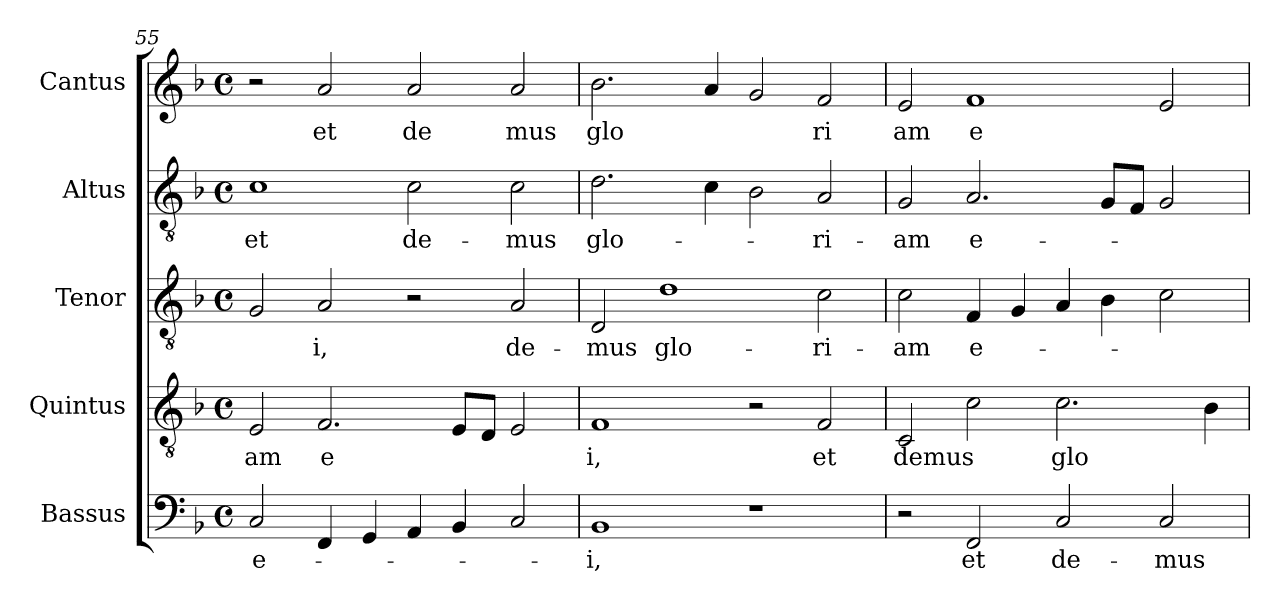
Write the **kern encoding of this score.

**kern	**text	**kern	**text	**kern	**text	**kern	**text	**kern	**text
*part5	*part5	*part4	*part4	*part3	*part3	*part2	*part2	*part1	*part1
*staff5	*staff5	*staff4	*staff4	*staff3	*staff3	*staff2	*staff2	*staff1	*staff1
*I"Bassus	*	*I"Quintus	*	*I"Tenor	*	*I"Altus	*	*I"Cantus	*
*clefF4	*	*clefGv2	*	*clefGv2	*	*clefGv2	*	*clefG2	*
*k[b-]	*	*k[b-]	*	*k[b-]	*	*k[b-]	*	*k[b-]	*
*F:	*	*F:	*	*F:	*	*F:	*	*F:	*
*M4/4	*	*M4/4	*	*M4/4	*	*M4/4	*	*M4/4	*
*met(c)	*	*met(c)	*	*met(c)	*	*met(c)	*	*met(c)	*
=55	=55	=55	=55	=55	=55	=55	=55	=55	=55
!	!LO:LY:b:cj	!	!LO:LY:b:cj	!	!	!	!LO:LY:b:cj	!	!
2C/	e-	2E/	am	2G/	.	1c	et	2r	.
!	!	!	!LO:LY:b:cj	!	!LO:LY:b:cj	!	!	!	!LO:LY:b:cj
4FF/	.	2.F/	e	2A/	-i,	.	.	2a/	et
4GG/	.	.	.	.	.	.	.	.	.
!	!	!	!	!	!	!	!LO:LY:b:cj	!	!LO:LY:b:cj
4AA/	.	.	.	2r	.	2c\	de-	2a/	de
4BB-/	.	8E/L	.	.	.	.	.	.	.
.	.	8D/J	.	.	.	.	.	.	.
!	!	!	!	!	!LO:LY:b:cj	!	!LO:LY:b:cj	!	!LO:LY:b:cj
2C/	.	2E/	.	2A/	de-	2c\	-mus	2a/	mus
=56	=56	=56	=56	=56	=56	=56	=56	=56	=56
!	!LO:LY:b:cj	!	!LO:LY:b:cj	!	!LO:LY:b:cj	!	!LO:LY:b	!	!LO:LY:b
1BB-	-i,	1F	i,	2D/	-mus	2.d\	glo-	2.b-\	glo
!	!	!	!	!	!LO:LY:b:cj	!	!	!	!
.	.	.	.	1d	glo-	.	.	.	.
.	.	.	.	.	.	4c\	.	4a/	.
1r	.	2r	.	.	.	2B-\	.	2g/	.
!	!	!	!LO:LY:b:cj	!	!LO:LY:b:cj	!	!LO:LY:b:cj	!	!LO:LY:b:cj
.	.	2F/	et	2c\	-ri-	2A/	-ri-	2f/	ri
=57	=57	=57	=57	=57	=57	=57	=57	=57	=57
!	!	!	!LO:LY:b	!	!LO:LY:b:cj	!	!LO:LY:b:cj	!	!LO:LY:b:cj
2r	.	2C/	demus	2c\	-am	2G/	-am	2e/	am
!	!LO:LY:b:cj	!	!	!	!LO:LY:b:cj	!	!LO:LY:b:cj	!	!LO:LY:b:rj
2FF/	et	2c\	.	4F/	e-	2.A/	e-	1f	e
.	.	.	.	4G/	.	.	.	.	.
!	!LO:LY:b:cj	!	!LO:LY:b	!	!	!	!	!	!
2C/	de-	2.c\	glo	4A/	.	.	.	.	.
.	.	.	.	4B-\	.	8G/L	.	.	.
.	.	.	.	.	.	8F/J	.	.	.
!	!LO:LY:b:cj	!	!	!	!	!	!	!	!
2C/	-mus	.	.	2c\	.	2G/	.	2e/	.
.	.	4B-\	.	.	.	.	.	.	.
=	=	=	=	=	=	=	=	=	=
*-	*-	*-	*-	*-	*-	*-	*-	*-	*-
